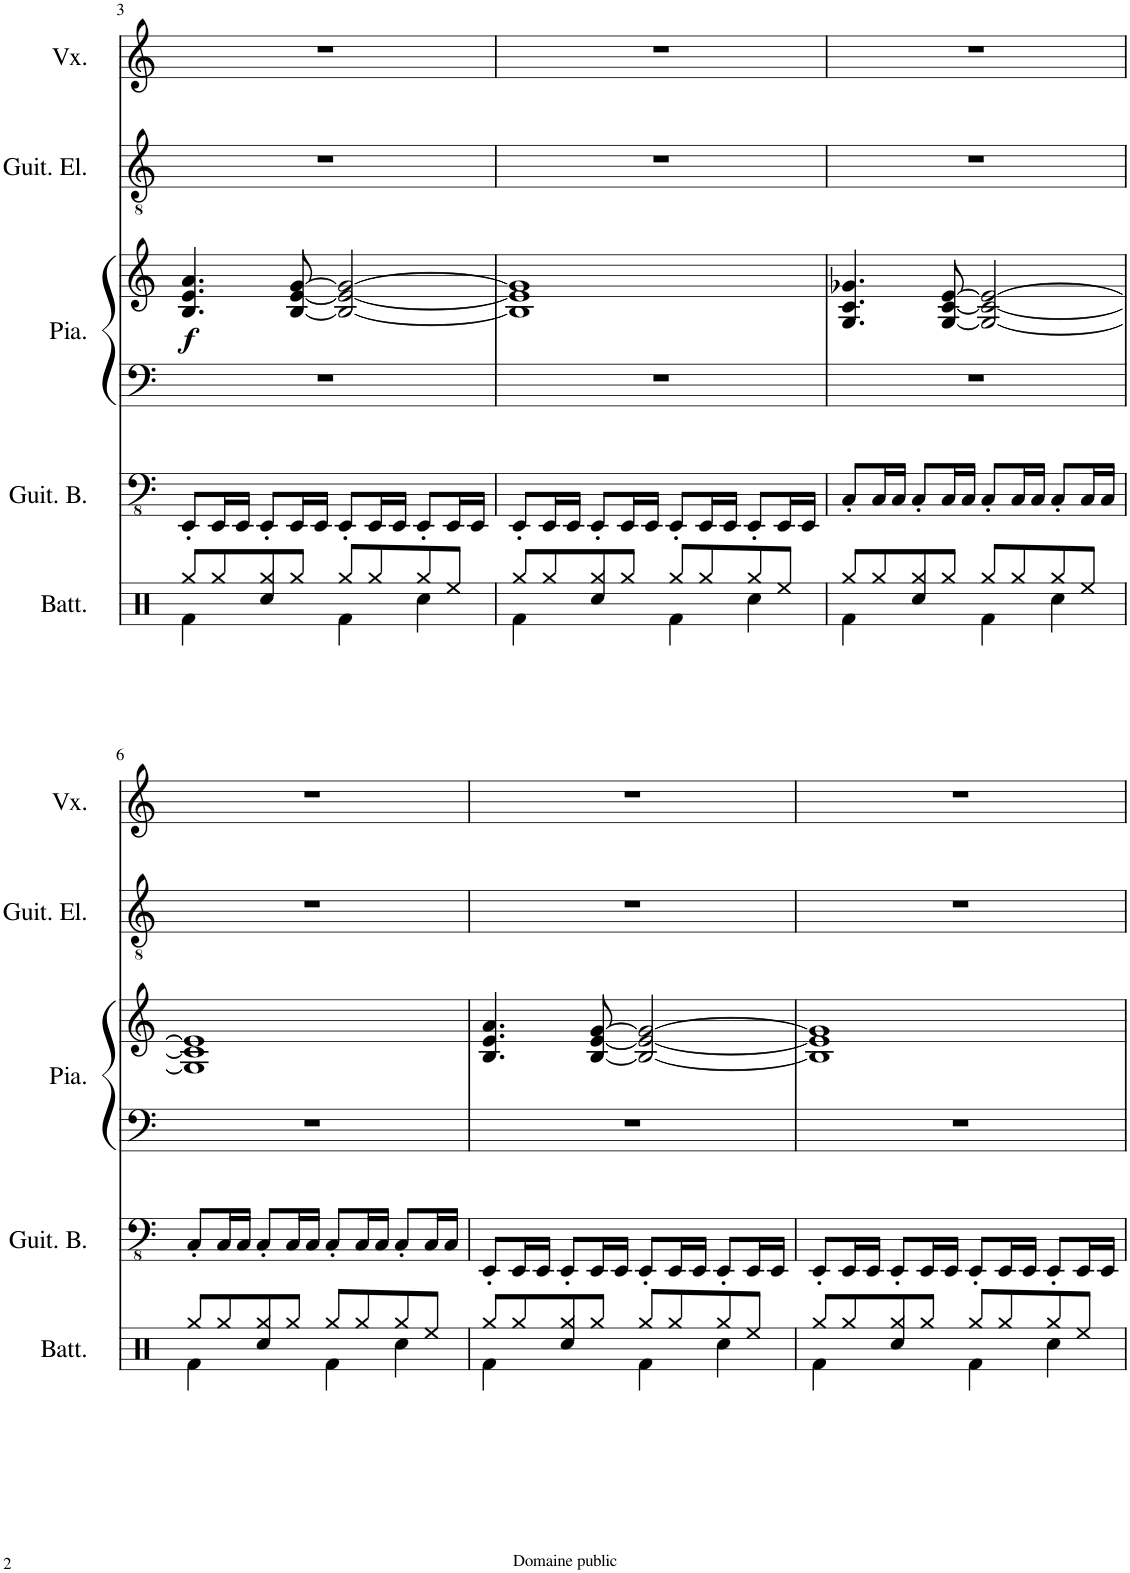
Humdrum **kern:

**kern	**kern	**kern	**kern	**dynam	**kern	**kern
*part5	*part4	*part3	*part3	*part3	*part2	*part1
*staff6	*staff5	*staff4	*staff3	*staff3/4	*staff2	*staff1
*I"Batterie	*I"Guitare basse	*I"Piano	*	*	*I"Guitare électrique	*I"Voix
*I'Batt.	*I'Guit. B.	*I'Pia.	*	*	*I'Guit. El.	*I'Vx.
!!LO:PB:g=z
*clefX	*clefFv4	*clefF4	*clefG2	*	*clefGv2	*clefG2
*k[]	*k[]	*k[]	*k[]	*	*k[]	*k[]
*M4/4	*M4/4	*M4/4	*M4/4	*	*M4/4	*M4/4
=3	=3	=3	=3	=3	=3	=3
*^	*	*	*	*	*	*
!	!	!	!	!	!LO:DY:b	!	!
8Rgg/L	4Rf\	8EEE'/L	1r	4.B/ 4.e/ 4.a/	f	1r	1r
8Rgg/	.	16EEE/L	.	.	.	.	.
.	.	16EEE/JJ	.	.	.	.	.
8Rgg/	4Rcc/	8EEE'/L	.	.	.	.	.
8Rgg/J	.	16EEE/L	.	[8B/ [8e/ [8g/	.	.	.
.	.	16EEE/JJ	.	.	.	.	.
8Rgg/L	4Rf\	8EEE'/L	.	2B/_ 2e/_ 2g/_	.	.	.
8Rgg/	.	16EEE/L	.	.	.	.	.
.	.	16EEE/JJ	.	.	.	.	.
8Rgg/	4Rcc\	8EEE'/L	.	.	.	.	.
8Ree/J	.	16EEE/L	.	.	.	.	.
.	.	16EEE/JJ	.	.	.	.	.
=4	=4	=4	=4	=4	=4	=4	=4
8Rgg/L	4Rf\	8EEE'/L	1r	1B] 1e] 1g]	.	1r	1r
8Rgg/	.	16EEE/L	.	.	.	.	.
.	.	16EEE/JJ	.	.	.	.	.
8Rgg/	4Rcc/	8EEE'/L	.	.	.	.	.
8Rgg/J	.	16EEE/L	.	.	.	.	.
.	.	16EEE/JJ	.	.	.	.	.
8Rgg/L	4Rf\	8EEE'/L	.	.	.	.	.
8Rgg/	.	16EEE/L	.	.	.	.	.
.	.	16EEE/JJ	.	.	.	.	.
8Rgg/	4Rcc\	8EEE'/L	.	.	.	.	.
8Ree/J	.	16EEE/L	.	.	.	.	.
.	.	16EEE/JJ	.	.	.	.	.
=5	=5	=5	=5	=5	=5	=5	=5
8Rgg/L	4Rf\	8CC'/L	1r	4.G/ 4.c/ 4.g-X/	.	1r	1r
8Rgg/	.	16CC/L	.	.	.	.	.
.	.	16CC/JJ	.	.	.	.	.
8Rgg/	4Rcc/	8CC'/L	.	.	.	.	.
8Rgg/J	.	16CC/L	.	[8G/ [8c/ [8e/	.	.	.
.	.	16CC/JJ	.	.	.	.	.
8Rgg/L	4Rf\	8CC'/L	.	2G/_ 2c/_ 2e/_	.	.	.
8Rgg/	.	16CC/L	.	.	.	.	.
.	.	16CC/JJ	.	.	.	.	.
8Rgg/	4Rcc\	8CC'/L	.	.	.	.	.
8Ree/J	.	16CC/L	.	.	.	.	.
.	.	16CC/JJ	.	.	.	.	.
!!LO:LB:g=z
=6	=6	=6	=6	=6	=6	=6	=6
8Rgg/L	4Rf\	8CC'/L	1r	1G] 1c] 1e]	.	1r	1r
8Rgg/	.	16CC/L	.	.	.	.	.
.	.	16CC/JJ	.	.	.	.	.
8Rgg/	4Rcc/	8CC'/L	.	.	.	.	.
8Rgg/J	.	16CC/L	.	.	.	.	.
.	.	16CC/JJ	.	.	.	.	.
8Rgg/L	4Rf\	8CC'/L	.	.	.	.	.
8Rgg/	.	16CC/L	.	.	.	.	.
.	.	16CC/JJ	.	.	.	.	.
8Rgg/	4Rcc\	8CC'/L	.	.	.	.	.
8Ree/J	.	16CC/L	.	.	.	.	.
.	.	16CC/JJ	.	.	.	.	.
=7	=7	=7	=7	=7	=7	=7	=7
8Rgg/L	4Rf\	8EEE'/L	1r	4.B/ 4.e/ 4.a/	.	1r	1r
8Rgg/	.	16EEE/L	.	.	.	.	.
.	.	16EEE/JJ	.	.	.	.	.
8Rgg/	4Rcc/	8EEE'/L	.	.	.	.	.
8Rgg/J	.	16EEE/L	.	[8B/ [8e/ [8g/	.	.	.
.	.	16EEE/JJ	.	.	.	.	.
8Rgg/L	4Rf\	8EEE'/L	.	2B/_ 2e/_ 2g/_	.	.	.
8Rgg/	.	16EEE/L	.	.	.	.	.
.	.	16EEE/JJ	.	.	.	.	.
8Rgg/	4Rcc\	8EEE'/L	.	.	.	.	.
8Ree/J	.	16EEE/L	.	.	.	.	.
.	.	16EEE/JJ	.	.	.	.	.
=8	=8	=8	=8	=8	=8	=8	=8
8Rgg/L	4Rf\	8EEE'/L	1r	1B] 1e] 1g]	.	1r	1r
8Rgg/	.	16EEE/L	.	.	.	.	.
.	.	16EEE/JJ	.	.	.	.	.
8Rgg/	4Rcc/	8EEE'/L	.	.	.	.	.
8Rgg/J	.	16EEE/L	.	.	.	.	.
.	.	16EEE/JJ	.	.	.	.	.
8Rgg/L	4Rf\	8EEE'/L	.	.	.	.	.
8Rgg/	.	16EEE/L	.	.	.	.	.
.	.	16EEE/JJ	.	.	.	.	.
8Rgg/	4Rcc\	8EEE'/L	.	.	.	.	.
8Ree/J	.	16EEE/L	.	.	.	.	.
.	.	16EEE/JJ	.	.	.	.	.
*v	*v	*	*	*	*	*	*
=	=	=	=	=	=	=
*-	*-	*-	*-	*-	*-	*-
